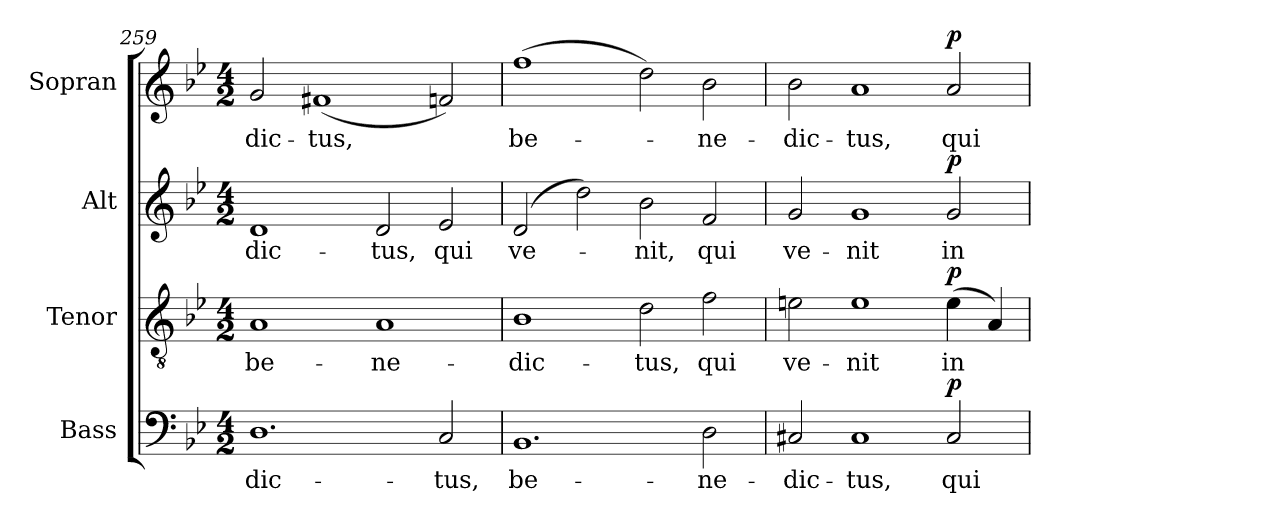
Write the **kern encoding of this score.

**kern	**text	**dynam	**kern	**text	**dynam	**kern	**text	**dynam	**kern	**text	**dynam
*part4	*part4	*part4	*part3	*part3	*part3	*part2	*part2	*part2	*part1	*part1	*part1
*staff4	*staff4	*staff4	*staff3	*staff3	*staff3	*staff2	*staff2	*staff2	*staff1	*staff1	*staff1
*I"Bass	*	*	*I"Tenor	*	*	*I"Alt	*	*	*I"Sopran	*	*
*I'B.	*	*	*I'T.	*	*	*I'A.	*	*	*I'S.	*	*
*clefF4	*	*	*clefGv2	*	*	*clefG2	*	*	*clefG2	*	*
*k[b-e-]	*	*	*k[b-e-]	*	*	*k[b-e-]	*	*	*k[b-e-]	*	*
*B-:	*	*	*B-:	*	*	*B-:	*	*	*B-:	*	*
*M4/2	*	*	*M4/2	*	*	*M4/2	*	*	*M4/2	*	*
=259	=259	=259	=259	=259	=259	=259	=259	=259	=259	=259	=259
!	!LO:LY:b	!	!	!LO:LY:b	!	!	!LO:LY:b	!	!	!LO:LY:b	!
1.D	-dic-	.	1A	be-	.	1d	-dic-	.	2g/	-dic-	.
!	!	!	!	!	!	!	!	!	!	!LO:LY:b	!
.	.	.	.	.	.	.	.	.	(<1f#X	-tus,	.
!	!	!	!	!LO:LY:b	!	!	!LO:LY:b	!	!	!	!
.	.	.	1A	-ne-	.	2d/	-tus,	.	.	.	.
!	!LO:LY:b	!	!	!	!	!	!LO:LY:b	!	!	!	!
2C/	-tus,	.	.	.	.	2e-/	qui	.	2fn/)	.	.
=260	=260	=260	=260	=260	=260	=260	=260	=260	=260	=260	=260
!	!LO:LY:b	!	!	!LO:LY:b	!	!	!LO:LY:b	!	!	!LO:LY:b	!
1.BB-	be-	.	1B-	-dic-	.	(>2d/	ve-	.	(>1ff	be-	.
.	.	.	.	.	.	2dd\)	.	.	.	.	.
!	!	!	!	!LO:LY:b	!	!	!LO:LY:b	!	!	!	!
.	.	.	2d\	-tus,	.	2b-\	-nit,	.	2dd\)	.	.
!	!LO:LY:b	!	!	!LO:LY:b	!	!	!LO:LY:b	!	!	!LO:LY:b	!
2D\	-ne-	.	2f\	qui	.	2f/	qui	.	2b-\	-ne-	.
=261	=261	=261	=261	=261	=261	=261	=261	=261	=261	=261	=261
!	!LO:LY:b	!	!	!LO:LY:b	!	!	!LO:LY:b	!	!	!LO:LY:b	!
2C#X/	-dic-	.	2en\	ve-	.	2g/	ve-	.	2b-\	-dic-	.
!	!LO:LY:b	!	!	!LO:LY:b	!	!	!LO:LY:b	!	!	!LO:LY:b	!
1C#	-tus,	.	1e	-nit	.	1g	-nit	.	1a	-tus,	.
!	!LO:LY:b	!LO:DY:a	!	!LO:LY:b	!LO:DY:a	!	!LO:LY:b	!LO:DY:a	!	!LO:LY:b	!LO:DY:a
2C#/	qui	p	(>4e\	in	p	2g/	in	p	2a/	qui	p
.	.	.	4A/)	.	.	.	.	.	.	.	.
=	=	=	=	=	=	=	=	=	=	=	=
*-	*-	*-	*-	*-	*-	*-	*-	*-	*-	*-	*-
